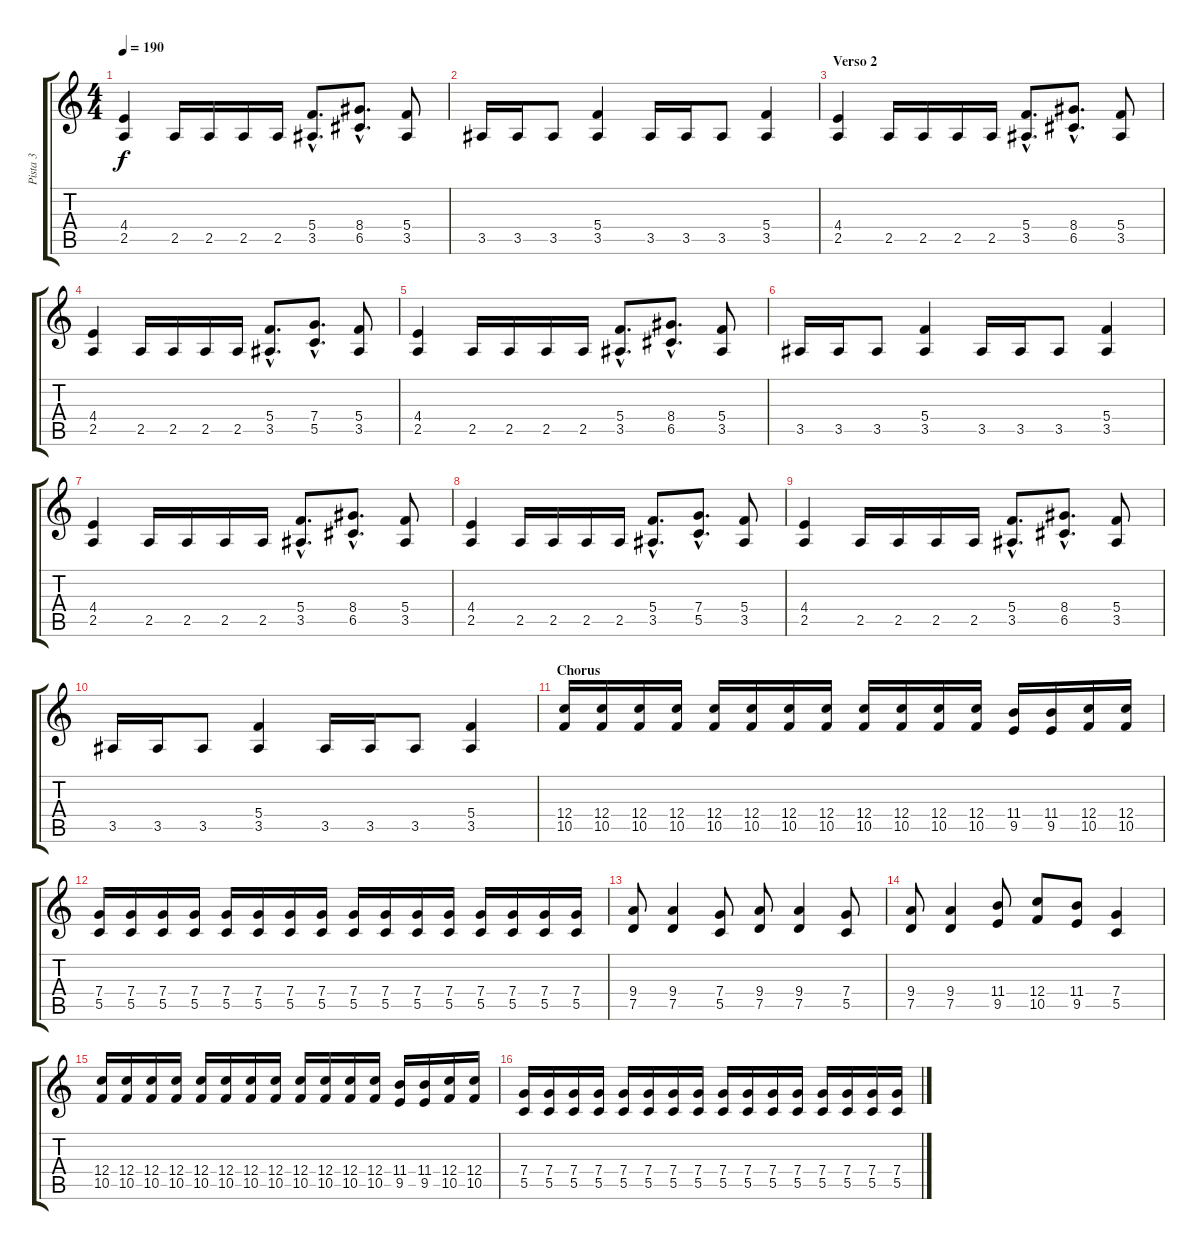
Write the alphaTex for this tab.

\track ("Pista 3" "Pista 3") {instrument overdrivenguitar}
\staff {score tabs}
\tuning (D4 A3 F3 C3 G2 D2) {hide}
\ts (4 4)
\tempo 190
\clef g2
\ks c
(4.4 2.5).4{dy f} 2.5.16 2.5.16 2.5.16 2.5.16 (5.4{hac} 3.5{hac}).8{d} (8.4{hac} 6.5{hac}).8{d} (5.4 3.5).8 |
3.5.16 3.5.16 3.5.8 (5.4 3.5).4 3.5.16 3.5.16 3.5.8 (5.4 3.5).4 |
\section ("" "Verso 2")
(4.4 2.5).4 2.5.16 2.5.16 2.5.16 2.5.16 (5.4{hac} 3.5{hac}).8{d} (8.4{hac} 6.5{hac}).8{d} (5.4 3.5).8 |
(4.4 2.5).4 2.5.16 2.5.16 2.5.16 2.5.16 (5.4{hac} 3.5{hac}).8{d} (7.4{hac} 5.5{hac}).8{d} (5.4 3.5).8 |
(4.4 2.5).4 2.5.16 2.5.16 2.5.16 2.5.16 (5.4{hac} 3.5{hac}).8{d} (8.4{hac} 6.5{hac}).8{d} (5.4 3.5).8 |
3.5.16 3.5.16 3.5.8 (5.4 3.5).4 3.5.16 3.5.16 3.5.8 (5.4 3.5).4 |
(4.4 2.5).4 2.5.16 2.5.16 2.5.16 2.5.16 (5.4{hac} 3.5{hac}).8{d} (8.4{hac} 6.5{hac}).8{d} (5.4 3.5).8 |
(4.4 2.5).4 2.5.16 2.5.16 2.5.16 2.5.16 (5.4{hac} 3.5{hac}).8{d} (7.4{hac} 5.5{hac}).8{d} (5.4 3.5).8 |
(4.4 2.5).4 2.5.16 2.5.16 2.5.16 2.5.16 (5.4{hac} 3.5{hac}).8{d} (8.4{hac} 6.5{hac}).8{d} (5.4 3.5).8 |
3.5.16 3.5.16 3.5.8 (5.4 3.5).4 3.5.16 3.5.16 3.5.8 (5.4 3.5).4 |
\section ("" "Chorus")
(12.4 10.5).16 (12.4 10.5).16 (12.4 10.5).16 (12.4 10.5).16 (12.4 10.5).16 (12.4 10.5).16 (12.4 10.5).16 (12.4 10.5).16 (12.4 10.5).16 (12.4 10.5).16 (12.4 10.5).16 (12.4 10.5).16 (11.4 9.5).16 (11.4 9.5).16 (12.4 10.5).16 (12.4 10.5).16 |
(7.4 5.5).16 (7.4 5.5).16 (7.4 5.5).16 (7.4 5.5).16 (7.4 5.5).16 (7.4 5.5).16 (7.4 5.5).16 (7.4 5.5).16 (7.4 5.5).16 (7.4 5.5).16 (7.4 5.5).16 (7.4 5.5).16 (7.4 5.5).16 (7.4 5.5).16 (7.4 5.5).16 (7.4 5.5).16 |
(9.4 7.5).8 (9.4 7.5).4 (7.4 5.5).8 (9.4 7.5).8 (9.4 7.5).4 (7.4 5.5).8 |
(9.4 7.5).8 (9.4 7.5).4 (11.4 9.5).8 (12.4 10.5).8 (11.4 9.5).8 (7.4 5.5).4 |
(12.4 10.5).16 (12.4 10.5).16 (12.4 10.5).16 (12.4 10.5).16 (12.4 10.5).16 (12.4 10.5).16 (12.4 10.5).16 (12.4 10.5).16 (12.4 10.5).16 (12.4 10.5).16 (12.4 10.5).16 (12.4 10.5).16 (11.4 9.5).16 (11.4 9.5).16 (12.4 10.5).16 (12.4 10.5).16 |
(7.4 5.5).16 (7.4 5.5).16 (7.4 5.5).16 (7.4 5.5).16 (7.4 5.5).16 (7.4 5.5).16 (7.4 5.5).16 (7.4 5.5).16 (7.4 5.5).16 (7.4 5.5).16 (7.4 5.5).16 (7.4 5.5).16 (7.4 5.5).16 (7.4 5.5).16 (7.4 5.5).16 (7.4 5.5).16
